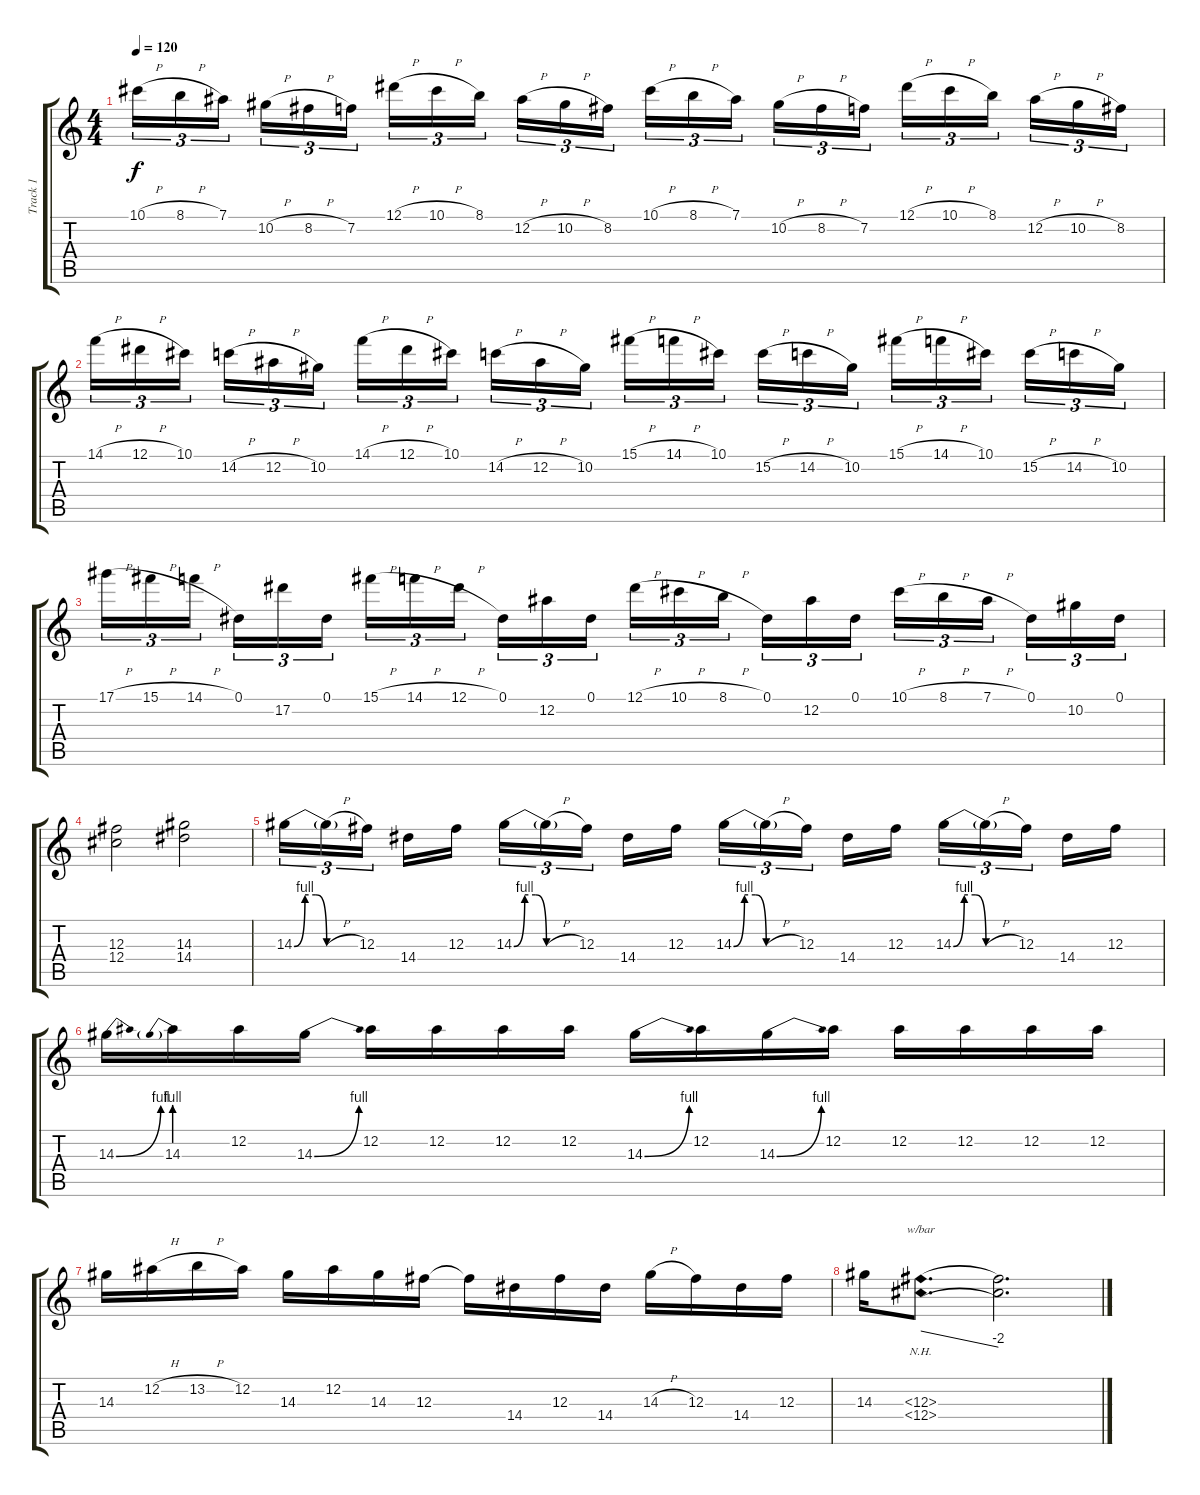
\track ("Track 1" "Track 1") {instrument distortionguitar}
\staff {score tabs}
\tuning (Eb4 Bb3 Gb3 Db3 Ab2 Eb2) {hide}
\ts (4 4)
\tempo 120
\clef g2
\ks c
10.1{h}.16{tu (3 2) dy f} 8.1{h}.16{tu (3 2)} 7.1.16{tu (3 2) beam splitsecondary} 10.2{h}.16{tu (3 2)} 8.2{h}.16{tu (3 2)} 7.2.16{tu (3 2)} 12.1{h}.16{tu (3 2)} 10.1{h}.16{tu (3 2)} 8.1.16{tu (3 2) beam splitsecondary} 12.2{h}.16{tu (3 2)} 10.2{h}.16{tu (3 2)} 8.2.16{tu (3 2)} 10.1{h}.16{tu (3 2)} 8.1{h}.16{tu (3 2)} 7.1.16{tu (3 2) beam splitsecondary} 10.2{h}.16{tu (3 2)} 8.2{h}.16{tu (3 2)} 7.2.16{tu (3 2)} 12.1{h}.16{tu (3 2)} 10.1{h}.16{tu (3 2)} 8.1.16{tu (3 2) beam splitsecondary} 12.2{h}.16{tu (3 2)} 10.2{h}.16{tu (3 2)} 8.2.16{tu (3 2)} |
14.1{h}.16{tu (3 2)} 12.1{h}.16{tu (3 2)} 10.1.16{tu (3 2) beam splitsecondary} 14.2{h}.16{tu (3 2)} 12.2{h}.16{tu (3 2)} 10.2.16{tu (3 2)} 14.1{h}.16{tu (3 2)} 12.1{h}.16{tu (3 2)} 10.1.16{tu (3 2) beam splitsecondary} 14.2{h}.16{tu (3 2)} 12.2{h}.16{tu (3 2)} 10.2.16{tu (3 2)} 15.1{h}.16{tu (3 2)} 14.1{h}.16{tu (3 2)} 10.1.16{tu (3 2) beam splitsecondary} 15.2{h}.16{tu (3 2)} 14.2{h}.16{tu (3 2)} 10.2.16{tu (3 2)} 15.1{h}.16{tu (3 2)} 14.1{h}.16{tu (3 2)} 10.1.16{tu (3 2) beam splitsecondary} 15.2{h}.16{tu (3 2)} 14.2{h}.16{tu (3 2)} 10.2.16{tu (3 2)} |
17.1{h}.16{tu (3 2)} 15.1{h}.16{tu (3 2)} 14.1{h}.16{tu (3 2) beam splitsecondary} 0.1.16{tu (3 2)} 17.2.16{tu (3 2)} 0.1.16{tu (3 2)} 15.1{h}.16{tu (3 2)} 14.1{h}.16{tu (3 2)} 12.1{h}.16{tu (3 2) beam splitsecondary} 0.1.16{tu (3 2)} 12.2.16{tu (3 2)} 0.1.16{tu (3 2)} 12.1{h}.16{tu (3 2)} 10.1{h}.16{tu (3 2)} 8.1{h}.16{tu (3 2) beam splitsecondary} 0.1.16{tu (3 2)} 12.2.16{tu (3 2)} 0.1.16{tu (3 2)} 10.1{h}.16{tu (3 2)} 8.1{h}.16{tu (3 2)} 7.1{h}.16{tu (3 2) beam splitsecondary} 0.1.16{tu (3 2)} 10.2.16{tu (3 2)} 0.1.16{tu (3 2)} |
(12.3 12.4).2 (14.3 14.4).2 |
14.3{be (custom 0 0 10 4 20 4 30 0 60 0)}.16{tu (3 2)} 14.3{h t}.16{tu (3 2)} 12.3.16{tu (3 2) beam splitsecondary} 14.4.16 12.3.16 14.3{be (custom 0 0 10 4 20 4 30 0 60 0)}.16{tu (3 2)} 14.3{h t}.16{tu (3 2)} 12.3.16{tu (3 2) beam splitsecondary} 14.4.16 12.3.16 14.3{be (custom 0 0 10 4 20 4 30 0 60 0)}.16{tu (3 2)} 14.3{h t}.16{tu (3 2)} 12.3.16{tu (3 2) beam splitsecondary} 14.4.16 12.3.16 14.3{be (custom 0 0 10 4 20 4 30 0 60 0)}.16{tu (3 2)} 14.3{h t}.16{tu (3 2)} 12.3.16{tu (3 2) beam splitsecondary} 14.4.16 12.3.16 |
14.3{be (bend 0 0 60 4)}.16 14.3{be (prebend 0 4 60 4)}.16 12.2.16 14.3{be (bend 0 0 60 4)}.16 12.2.16 12.2.16 12.2.16 12.2.16 14.3{be (bend 0 0 60 4)}.16 12.2.16 14.3{be (bend 0 0 60 4)}.16 12.2.16 12.2.16 12.2.16 12.2.16 12.2.16 |
14.3.16 12.2{h}.16 13.2{h}.16 12.2.16 14.3.16 12.2.16 14.3.16 12.3.16 12.3{t}.16 14.4.16 12.3.16 14.4.16 14.3{h}.16 12.3.16 14.4.16 12.3.16 |
14.3.16 (12.3{nh} 12.4{nh}).8{d tbe (dive default 0 0 60 -8)} (12.3{t} 12.4{t}).2{d}
